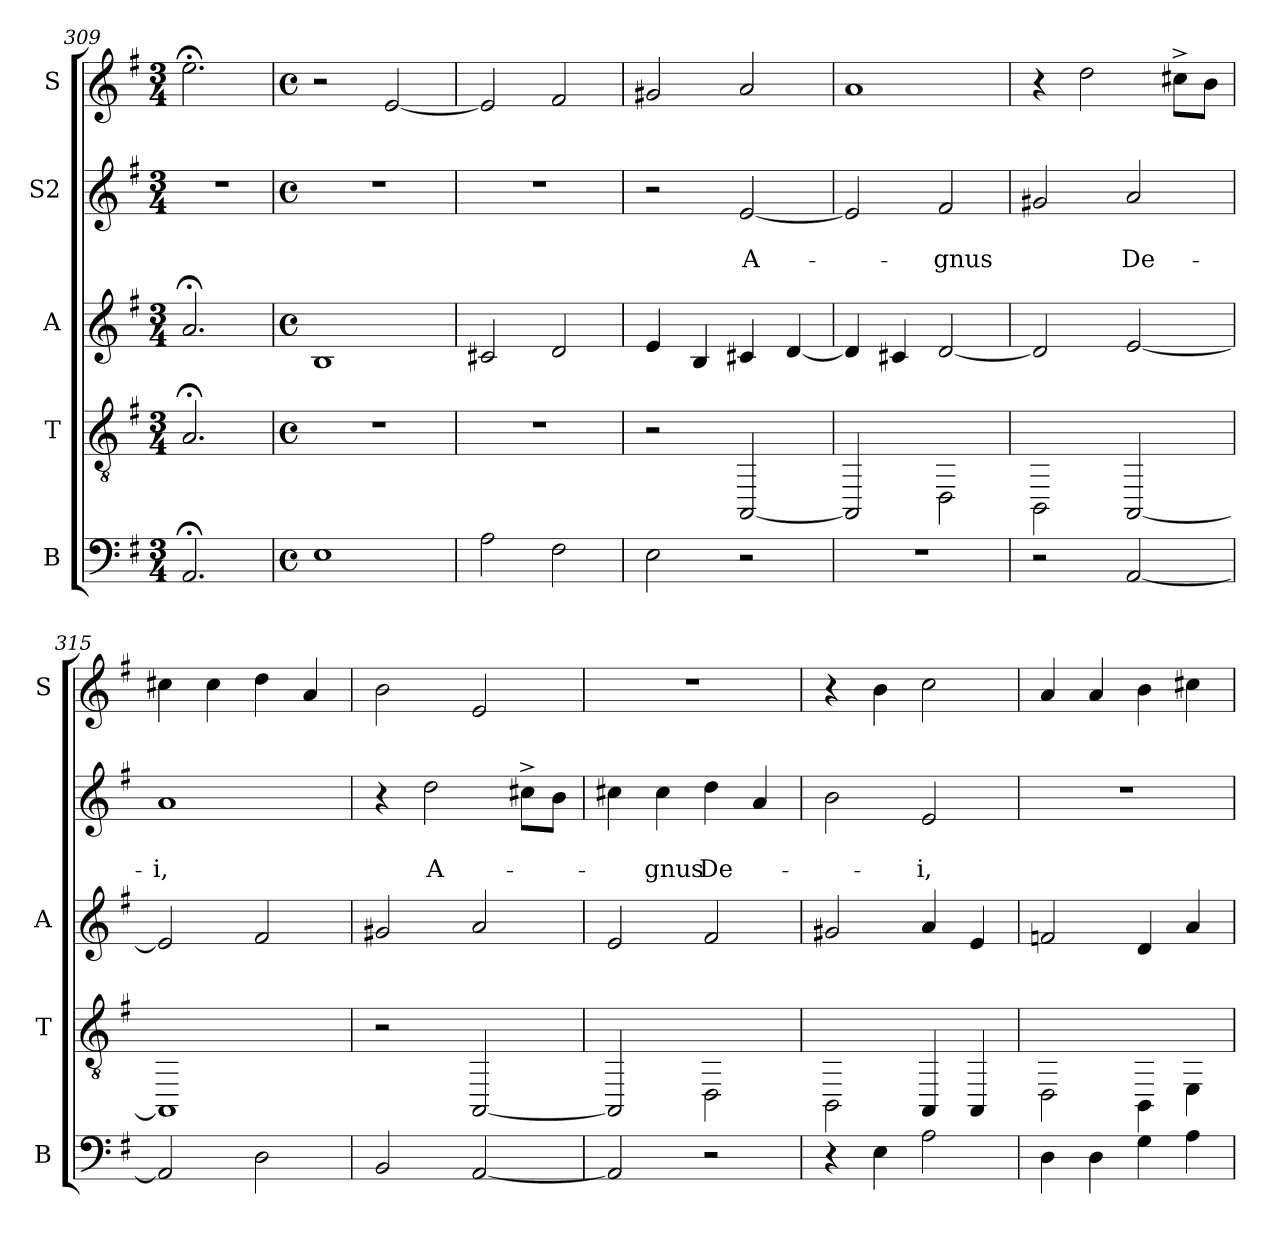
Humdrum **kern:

**kern	**kern	**kern	**kern	**text	**text	**kern
*part5	*part4	*part3	*part2	*part2	*part2	*part1
*staff5	*staff4	*staff3	*staff2	*staff2	*staff2	*staff1
*I"B	*I"T	*I"A	*I"S2	*	*	*I"S
*I'B	*I'T	*I'A	*	*	*	*I'S
*clefF4	*clefGv2	*clefG2	*clefG2	*	*	*clefG2
*k[f#]	*k[f#]	*k[f#]	*k[f#]	*	*	*k[f#]
*G:	*G:	*G:	*G:	*	*	*G:
*M3/4	*M3/4	*M3/4	*M3/4	*	*	*M3/4
=309	=309	=309	=309	=309	=309	=309
2.AA;/	2.A;/	2.a;/	2.r	.	.	2.ee;\
!!LO:PB:g=z
=310!	=310!	=310!	=310!	=310!	=310!	=310!
*M4/4	*M4/4	*M4/4	*M4/4	*	*	*M4/4
*met(c)	*met(c)	*met(c)	*met(c)	*	*	*met(c)
1E	1r	1B	1r	.	.	2r
.	.	.	.	.	.	[<2e/
=311	=311	=311	=311	=311	=311	=311
2A\	1r	2c#X/	1r	.	.	2e/]
2F#\	.	2d/	.	.	.	2f#/
=312	=312	=312	=312	=312	=312	=312
2E\	2r	4e/	2r	.	.	2g#X/
.	.	4B/	.	.	.	.
!	!	!	!	!	!LO:LY:b	!
2r	[<2AAA/	4c#X/	[<2e/	.	A-	2a/
.	.	[<4d/	.	.	.	.
=313	=313	=313	=313	=313	=313	=313
1r	2AAA/]	4d/]	2e/]	.	.	1a
.	.	4c#X/	.	.	.	.
!	!	!	!	!	!LO:LY:b	!
.	2DD\	[<2d/	2f#/	.	-gnus	.
=314	=314	=314	=314	=314	=314	=314
2r	2BBB\	2d/]	2g#X/	.	.	4r
.	.	.	.	.	.	2dd\
!	!	!	!	!	!LO:LY:b	!
[<2AA/	[<2AAA/	[<2e/	2a/	.	De-	.
.	.	.	.	.	.	8cc#X^<\L
.	.	.	.	.	.	8b\J
=315	=315	=315	=315	=315	=315	=315
!	!	!	!	!	!LO:LY:b	!
2AA/]	1AAA]	2e/]	1a	.	-i,	4cc#X\
.	.	.	.	.	.	4cc#\
2D\	.	2f#/	.	.	.	4dd\
.	.	.	.	.	.	4a/
=316	=316	=316	=316	=316	=316	=316
2BB/	2r	2g#X/	4r	.	.	2b\
!	!	!	!	!	!LO:LY:b	!
.	.	.	2dd\	.	A-	.
[<2AA/	[<2AAA/	2a/	.	.	.	2e/
.	.	.	8cc#X^>\L	.	.	.
.	.	.	8b\J	.	.	.
!!LO:LB:g=z
=317	=317	=317	=317	=317	=317	=317
2AA/]	2AAA/]	2e/	4cc#X\	.	.	1r
!	!	!	!	!	!LO:LY:b	!
.	.	.	4cc#\	.	-gnus	.
!	!	!	!	!	!LO:LY:b	!
2r	2DD\	2f#/	4dd\	.	De-	.
.	.	.	4a/	.	.	.
=318	=318	=318	=318	=318	=318	=318
4r	2BBB\	2g#X/	2b\	.	.	4r
4E\	.	.	.	.	.	4b\
!	!	!	!	!	!LO:LY:b	!
2A\	4AAA/	4a/	2e/	.	-i,	2cc\
.	4AAA/	4e/	.	.	.	.
=319	=319	=319	=319	=319	=319	=319
4D\	2DD\	2fn/	1r	.	.	4a/
4D\	.	.	.	.	.	4a/
4G\	4BBB\	4d/	.	.	.	4b\
4A\	4EE\	4a/	.	.	.	4cc#X\
=	=	=	=	=	=	=
*-	*-	*-	*-	*-	*-	*-
